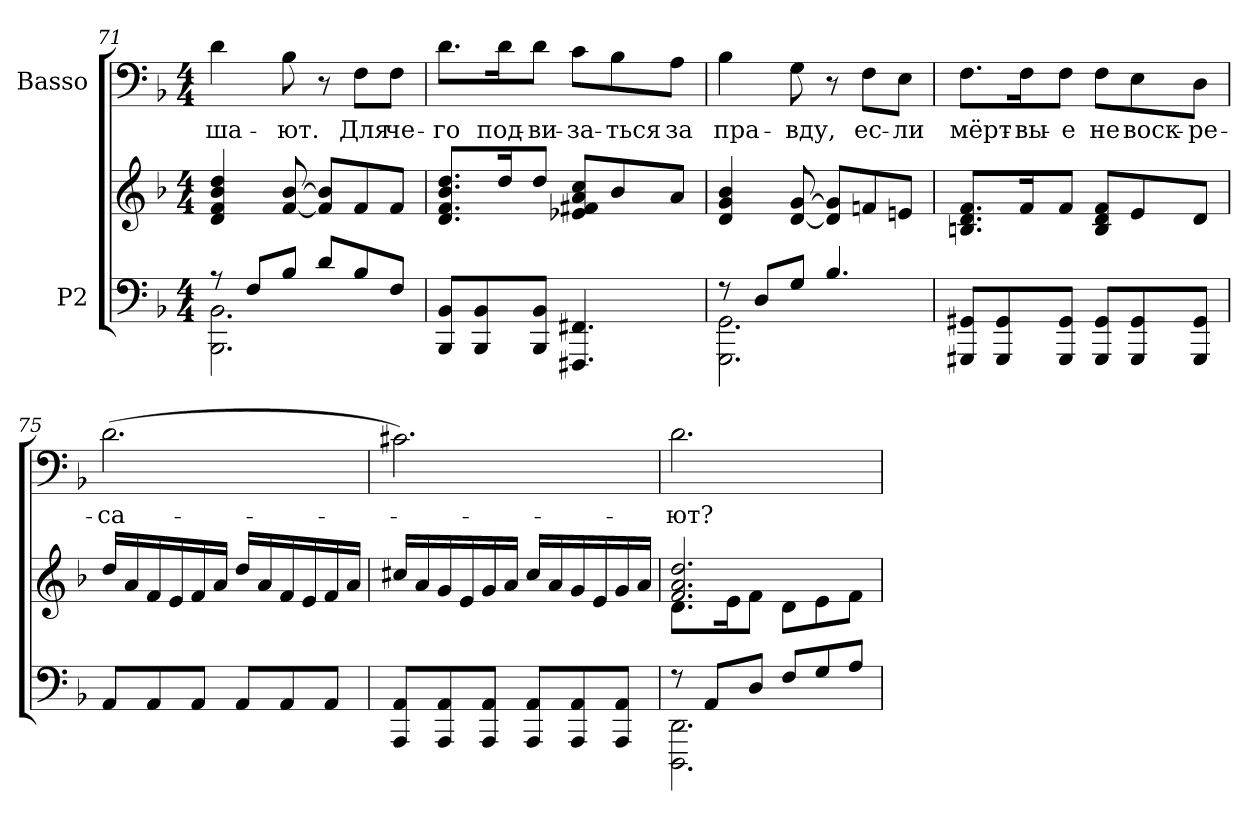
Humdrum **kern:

**kern	**kern	**kern	**text
*part2	*part2	*part1	*part1
*staff3	*staff2	*staff1	*staff1
*I"P2	*	*I"Basso	*
*clefF4	*clefG2	*clefF4	*
*k[b-]	*k[b-]	*k[b-]	*
*d:	*d:	*d:	*
*M4/4	*M4/4	*M4/4	*
=71	=71	=71	=71
*^	*	*	*
!	!	!	!	!LO:LY:b:color=#000000
8r	2.BBB-i\ 2.BB-i	4di/ 4fi 4b-i 4ddi	4di\	-ша-
8Fi/L	.	.	.	.
!	!	!	!	!LO:LY:b:color=#000000
8B-i/J	.	[<8fi/ [>8b-i	8B-i\	-ют.
8di/L	.	8fi/] 8b-i]L	8r	.
!	!	!	!	!LO:LY:b:color=#000000
8B-i/	.	8fi/	8Fi\L	Для
!	!	!	!	!LO:LY:b:color=#000000
8Fi/J	.	8fi/J	8Fi\J	че-
*v	*v	*	*	*
=72	=72	=72	=72
!	!	!	!LO:LY:b:color=#000000
8BBB-i/ 8BB-iL	8.di/ 8.fi 8.b-i 8.ddiL	8.di\L	-го
8BBB-i/ 8BB-i	.	.	.
!	!	!	!LO:LY:b:color=#000000
.	16ddi/K	16di\K	под-
!	!	!	!LO:LY:b:color=#000000
8BBB-i/ 8BB-iJ	8ddi/J	8di\J	-ви-
!	!	!	!LO:LY:b:color=#000000
4.FFF#Xi/ 4.FF#Xi	8e-Xi/ 8f#Xi 8ai 8cciL	8ci\L	-за-
!	!	!	!LO:LY:b:color=#000000
.	8b-i/	8B-i\	-ться
!	!	!	!LO:LY:b:color=#000000
.	8ai/J	8Ai\J	за
!!LO:LB:g=z
=73	=73	=73	=73
*^	*	*	*
!	!	!	!	!LO:LY:b:color=#000000
8r	2.GGGi\ 2.GGi	4di/ 4gi 4b-i	4B-i\	пра-
8Di/L	.	.	.	.
!	!	!	!	!LO:LY:b:color=#000000
8Gi/J	.	[<8di/ [>8gi	8Gi\	-вду,
4.B-i/	.	8di/] 8gi]L	8r	.
!	!	!	!	!LO:LY:b:color=#000000
.	.	8fni/	8Fi\L	ес-
!	!	!	!	!LO:LY:b:color=#000000
.	.	8eni/J	8Ei\J	-ли
*v	*v	*	*	*
=74	=74	=74	=74
!	!	!	!LO:LY:b:color=#000000
8GGG#Xi/ 8GG#XiL	8.Bni/ 8.di 8.fiL	8.Fi\L	мёрт-
8GGG#i/ 8GG#i	.	.	.
!	!	!	!LO:LY:b:color=#000000
.	16fi/K	16Fi\K	-вы-
!	!	!	!LO:LY:b:color=#000000
8GGG#i/ 8GG#iJ	8fi/J	8Fi\J	-е
!	!	!	!LO:LY:b:color=#000000
8GGG#i/ 8GG#iL	8Bi/ 8di 8fiL	8Fi\L	не
!	!	!	!LO:LY:b:color=#000000
8GGG#i/ 8GG#i	8ei/	8Ei\	воск-
!	!	!	!LO:LY:b:color=#000000
8GGG#i/ 8GG#iJ	8di/J	8Di\J	-ре-
=75	=75	=75	=75
!	!	!	!LO:LY:b:color=#000000
8AAi/L	16ddi/LL	(2.di\	-са-
.	16ai/	.	.
8AAi/	16fi/	.	.
.	16ei/	.	.
8AAi/J	16fi/	.	.
.	16ai/JJ	.	.
8AAi/L	16ddi/LL	.	.
.	16ai/	.	.
8AAi/	16fi/	.	.
.	16ei/	.	.
8AAi/J	16fi/	.	.
.	16ai/JJ	.	.
=76	=76	=76	=76
8AAAi/ 8AAiL	16cc#Xi/LL	2.c#Xi\)	.
.	16ai/	.	.
8AAAi/ 8AAi	16gi/	.	.
.	16ei/	.	.
8AAAi/ 8AAiJ	16gi/	.	.
.	16ai/JJ	.	.
8AAAi/ 8AAiL	16cc#i/LL	.	.
.	16ai/	.	.
8AAAi/ 8AAi	16gi/	.	.
.	16ei/	.	.
8AAAi/ 8AAiJ	16gi/	.	.
.	16ai/JJ	.	.
!!LO:LB:g=z
=77	=77	=77	=77
*^	*^	*	*
!	!	!	!	!	!LO:LY:b:color=#000000
8r	2.DDDi\ 2.DDi	2.fi/ 2.ai 2.ddi	8.di\L	2.di\	-ют?
8AAi/L	.	.	.	.	.
.	.	.	16ei\K	.	.
8Di/J	.	.	8fi\J	.	.
8Fi/L	.	.	8di\L	.	.
8Gi/	.	.	8ei\	.	.
8Ai/J	.	.	8fi\J	.	.
*v	*v	*	*	*	*
*	*v	*v	*	*
=	=	=	=
*-	*-	*-	*-
